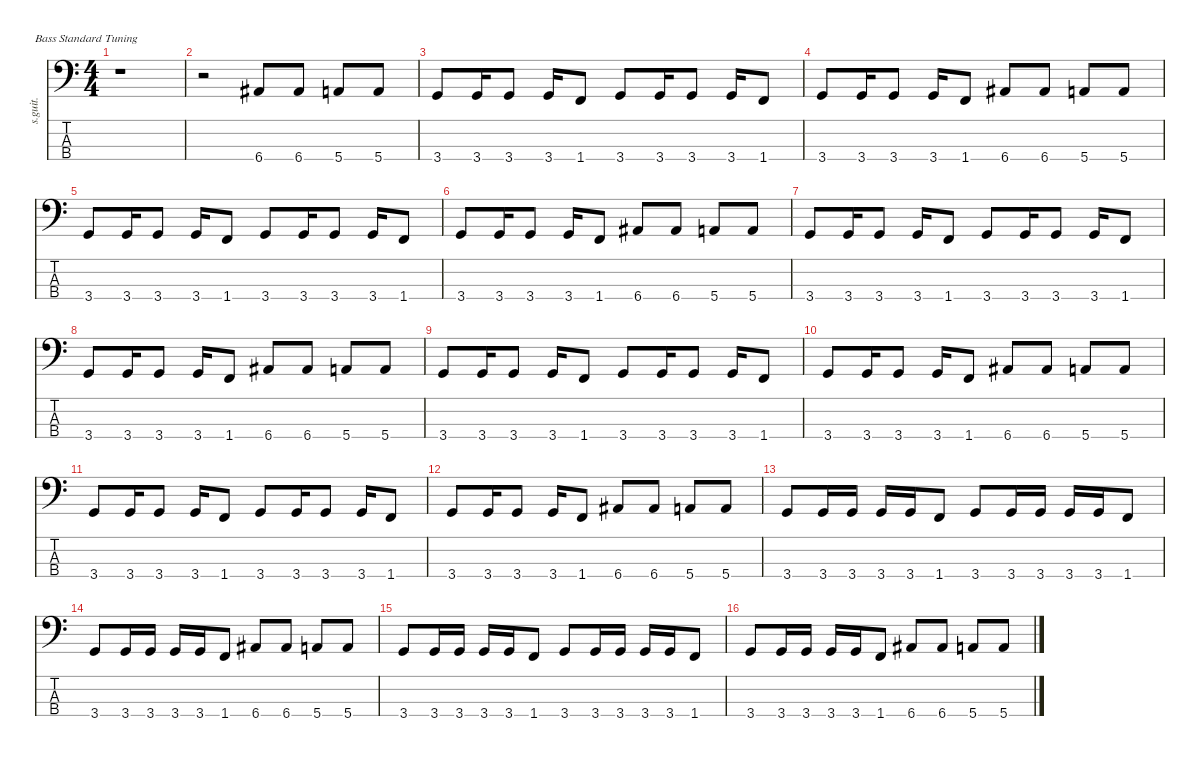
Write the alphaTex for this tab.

\defaultSystemsLayout 4
\hideDynamics
\bracketExtendMode nobrackets
\track ("" "s.guit.") {instrument electricbasspick}
\staff {score tabs}
\tuning (G2 D2 A1 E1)
\ts (4 4)
\beaming (8 2 2 2 2)
\tempo (150 hide)
\clef f4
\ks c
r.1{dy f instrument electricbasspick} |
r.2 6.4{acc #}.8 6.4{acc #}.8 5.4.8 5.4.8 |
3.4.8 3.4.16 3.4.8 3.4.16 1.4.8 3.4.8 3.4.16 3.4.8 3.4.16 1.4.8 |
3.4.8 3.4.16 3.4.8 3.4.16 1.4.8 6.4{acc #}.8 6.4{acc #}.8 5.4.8 5.4.8 |
3.4.8 3.4.16 3.4.8 3.4.16 1.4.8 3.4.8 3.4.16 3.4.8 3.4.16 1.4.8 |
3.4.8 3.4.16 3.4.8 3.4.16 1.4.8 6.4{acc #}.8 6.4{acc #}.8 5.4.8 5.4.8 |
3.4.8 3.4.16 3.4.8 3.4.16 1.4.8 3.4.8 3.4.16 3.4.8 3.4.16 1.4.8 |
3.4.8 3.4.16 3.4.8 3.4.16 1.4.8 6.4{acc #}.8 6.4{acc #}.8 5.4.8 5.4.8 |
3.4.8 3.4.16 3.4.8 3.4.16 1.4.8 3.4.8 3.4.16 3.4.8 3.4.16 1.4.8 |
3.4.8 3.4.16 3.4.8 3.4.16 1.4.8 6.4{acc #}.8 6.4{acc #}.8 5.4.8 5.4.8 |
3.4.8 3.4.16 3.4.8 3.4.16 1.4.8 3.4.8 3.4.16 3.4.8 3.4.16 1.4.8 |
3.4.8 3.4.16 3.4.8 3.4.16 1.4.8 6.4{acc #}.8 6.4{acc #}.8 5.4.8 5.4.8 |
3.4.8 3.4.16 3.4.16 3.4.16 3.4.16 1.4.8 3.4.8 3.4.16 3.4.16 3.4.16 3.4.16 1.4.8 |
3.4.8 3.4.16 3.4.16 3.4.16 3.4.16 1.4.8 6.4{acc #}.8 6.4{acc #}.8 5.4.8 5.4.8 |
3.4.8 3.4.16 3.4.16 3.4.16 3.4.16 1.4.8 3.4.8 3.4.16 3.4.16 3.4.16 3.4.16 1.4.8 |
3.4.8 3.4.16 3.4.16 3.4.16 3.4.16 1.4.8 6.4{acc #}.8 6.4{acc #}.8 5.4.8 5.4.8
